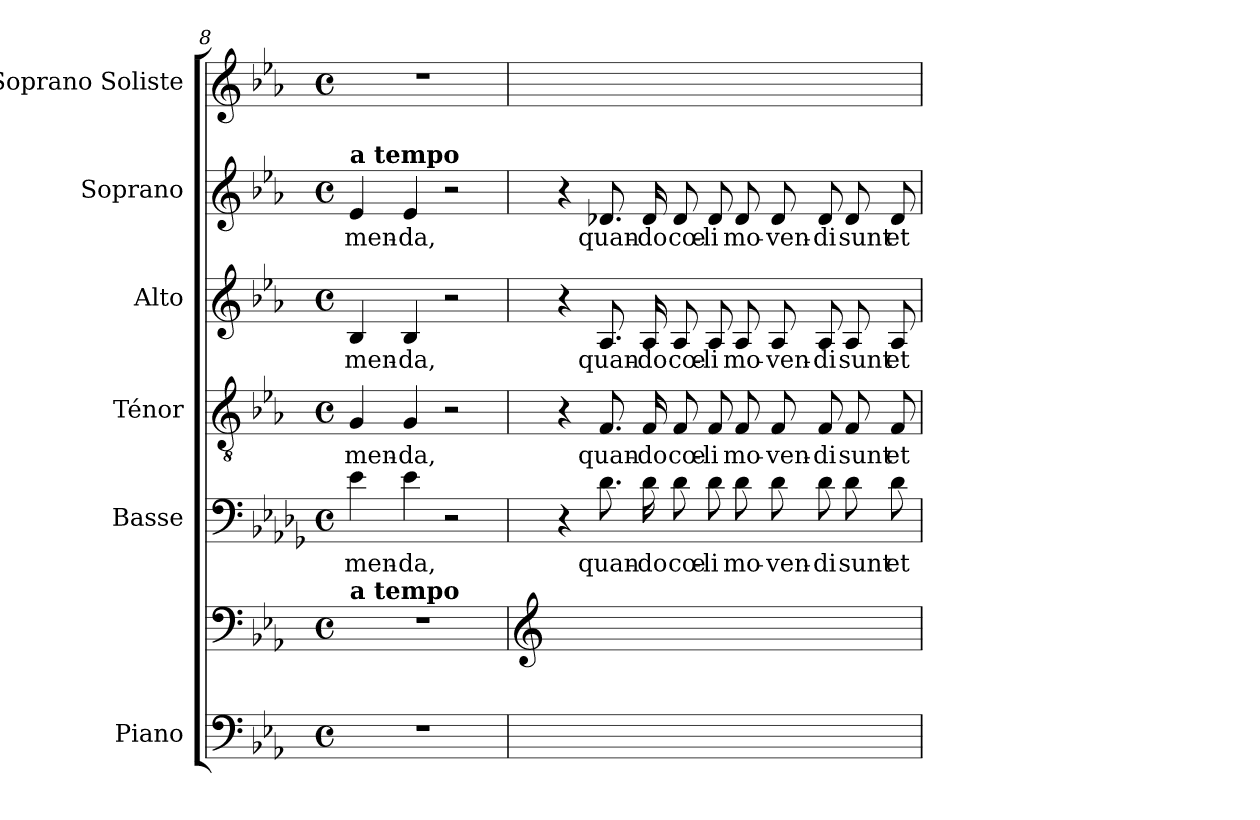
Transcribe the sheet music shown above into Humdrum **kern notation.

**kern	**kern	**kern	**text	**kern	**text	**kern	**text	**kern	**text	**dynam	**kern
*part6	*part6	*part5	*part5	*part4	*part4	*part3	*part3	*part2	*part2	*part2	*part1
*staff7	*staff6	*staff5	*staff5	*staff4	*staff4	*staff3	*staff3	*staff2	*staff2	*staff2	*staff1
*I"Piano	*	*I"Basse	*	*I"Ténor	*	*I"Alto	*	*I"Soprano	*	*	*I"Soprano Soliste
*I'Pno.	*	*I'B.	*	*I'T.	*	*I'A.	*	*I'S.	*	*	*
*clefF4	*clefF4	*clefF4	*	*clefGv2	*	*clefG2	*	*clefG2	*	*	*clefG2
*	*	*ITrd8c14	*	*	*	*	*	*	*	*	*
*k[b-e-a-]	*k[b-e-a-]	*k[b-e-a-d-g-]	*	*k[b-e-a-]	*	*k[b-e-a-]	*	*k[b-e-a-]	*	*	*k[b-e-a-]
*M4/4	*M4/4	*M4/4	*	*M4/4	*	*M4/4	*	*M4/4	*	*	*M4/4
*met(c)	*met(c)	*met(c)	*	*met(c)	*	*met(c)	*	*met(c)	*	*	*met(c)
=8	=8	=8	=8	=8	=8	=8	=8	=8	=8	=8	=8
!	!	!	!	!	!	!	!	!LO:TX:a:B:t=a tempo	!	!	!
!	!LO:TX:a:B:t=a tempo	!	!	!	!	!	!	!	!	!	!
1r	1r	4E-i\	-men-	4G/	-men-	4B-/	-men-	4e-/	-men-	.	1r
.	.	4E-i\	-da,	4G/	-da,	4B-/	-da,	4e-/	-da,	.	.
.	.	2r	.	2r	.	2r	.	2r	.	.	.
!!LO:LB:g=z
=9	=9	=9	=9	=9	=9	=9	=9	=9	=9	=9	=9
*	*clefG2	*	*	*	*	*	*	*	*	*	*
*	*	*	*	*	*	*	*	*	*	*	*MM50
1ryy	1ryy	4r	.	4r	.	4r	.	4r	.	.	1ryy
!	!	!	!	!	!	!	!	!	!	!LO:DY:a	!
.	.	8.D-i\	quan-	8.F/	quan-	8.A-/	quan-	8.d-X/	quan-	other-dynamics	.
.	.	16D-i\	-do	16F/	-do	16A-/	-do	16d-/	-do	.	.
.	.	8D-i\	cœ-	8F/	cœ-	8A-/	cœ-	8d-/	cœ-	.	.
.	.	8D-i\	-li	8F/	-li	8A-/	-li	8d-/	-li	.	.
.	.	8D-i\	mo-	8F/	mo-	8A-/	mo-	8d-/	mo-	.	.
.	.	8D-i\	-ven-	8F/	-ven-	8A-/	-ven-	8d-/	-ven-	.	.
4ryy	4ryy	8D-i\	-di	8F/	-di	8A-/	-di	8d-/	-di	.	4ryy
.	.	8D-i\	sunt	8F/	sunt	8A-/	sunt	8d-/	sunt	.	.
8ryy	8ryy	8D-i\	et	8F/	et	8A-/	et	8d-/	et	.	8ryy
=	=	=	=	=	=	=	=	=	=	=	=
*-	*-	*-	*-	*-	*-	*-	*-	*-	*-	*-	*-
